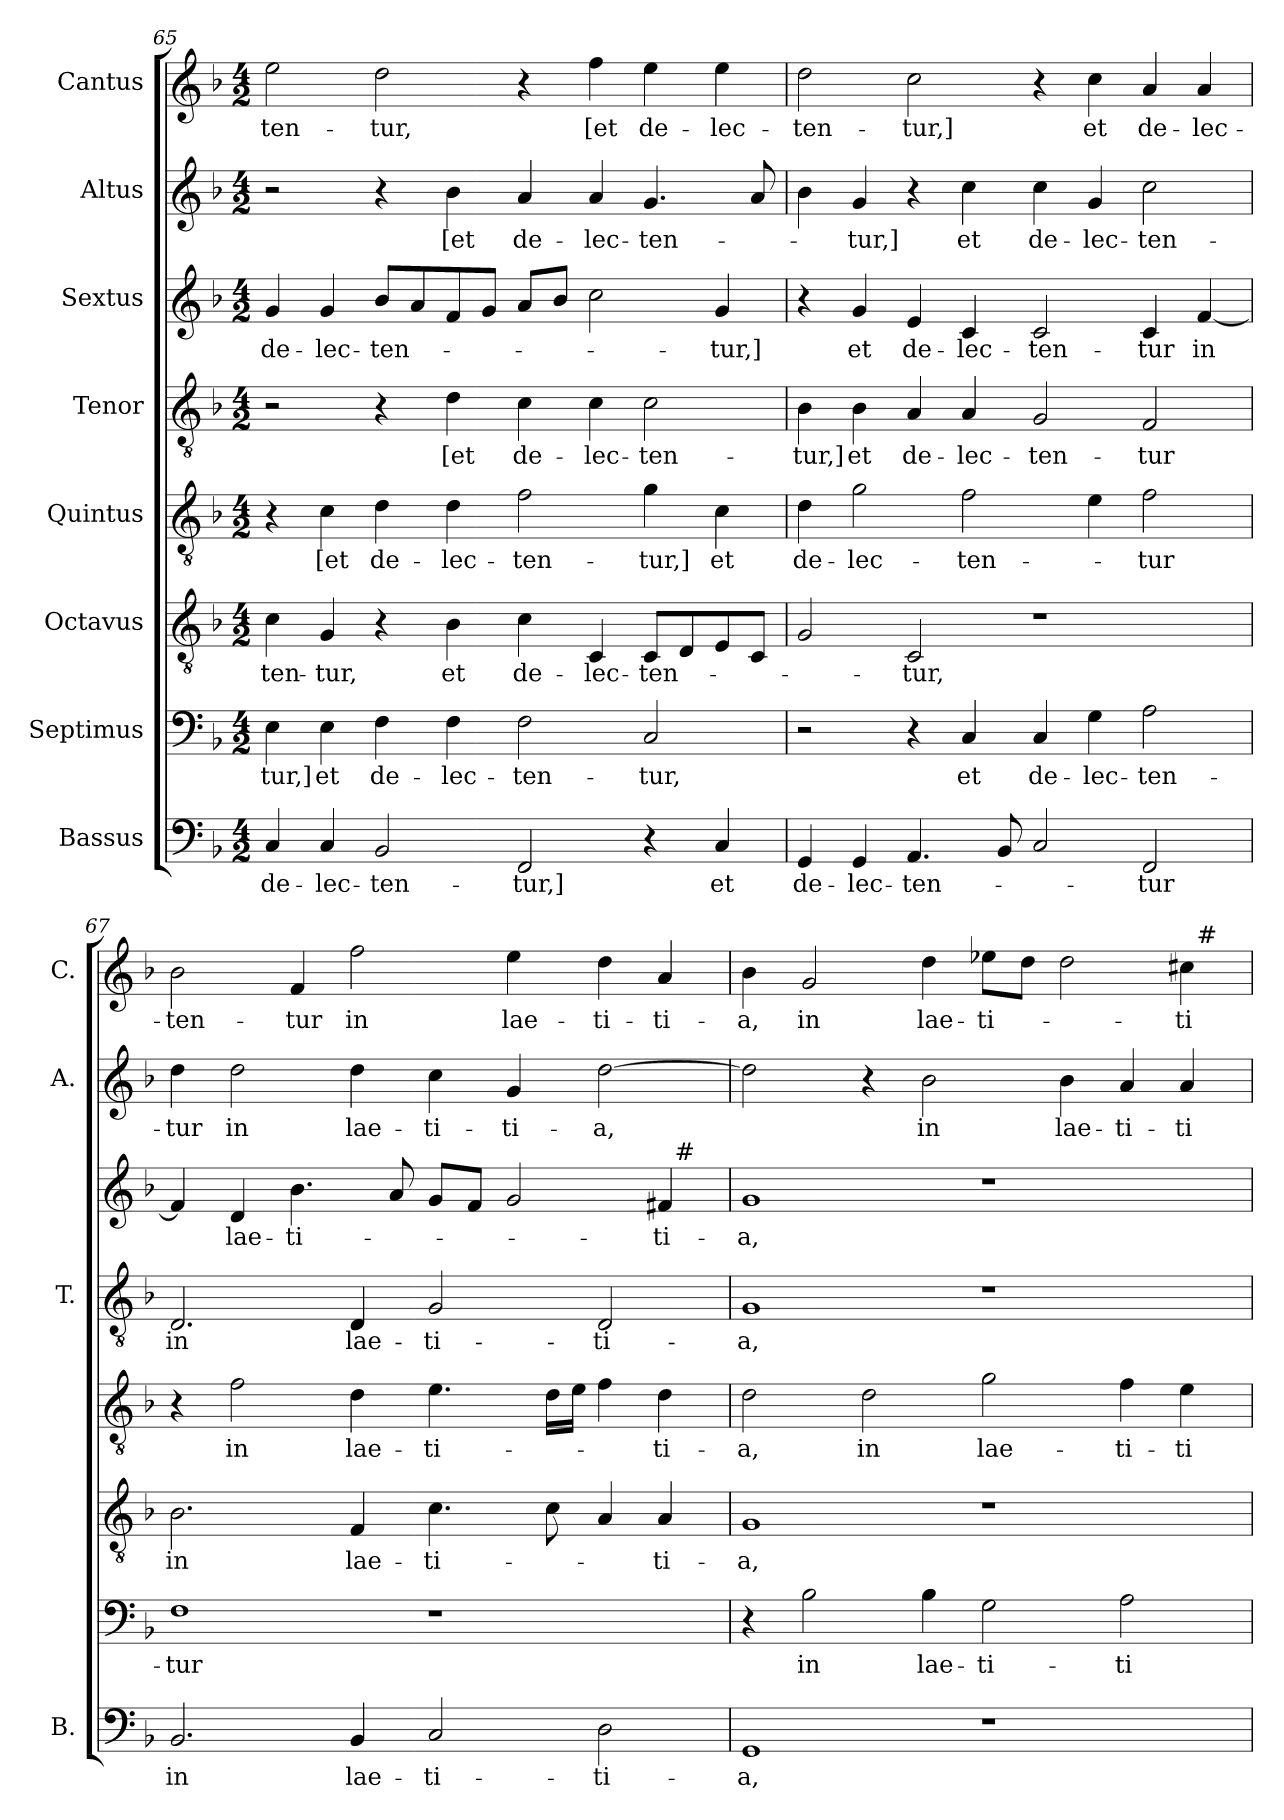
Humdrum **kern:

**kern	**text	**kern	**text	**kern	**text	**kern	**text	**kern	**text	**kern	**text	**kern	**text	**kern	**text
*part8	*part8	*part7	*part7	*part6	*part6	*part5	*part5	*part4	*part4	*part3	*part3	*part2	*part2	*part1	*part1
*staff8	*staff8	*staff7	*staff7	*staff6	*staff6	*staff5	*staff5	*staff4	*staff4	*staff3	*staff3	*staff2	*staff2	*staff1	*staff1
*I"Bassus	*	*I"Septimus	*	*I"Octavus	*	*I"Quintus	*	*I"Tenor	*	*I"Sextus	*	*I"Altus	*	*I"Cantus	*
*I'B.	*	*	*	*	*	*	*	*I'T.	*	*	*	*I'A.	*	*I'C.	*
!!LO:LB:g=z
*clefF4	*	*clefF4	*	*clefGv2	*	*clefGv2	*	*clefGv2	*	*clefG2	*	*clefG2	*	*clefG2	*
*	*	*	*	*ITrd7c12	*	*ITrd7c12	*	*ITrd7c12	*	*	*	*	*	*	*
*k[b-]	*	*k[b-]	*	*k[b-]	*	*k[b-]	*	*k[b-]	*	*k[b-]	*	*k[b-]	*	*k[b-]	*
*d:	*	*d:	*	*d:	*	*d:	*	*d:	*	*d:	*	*d:	*	*d:	*
*M4/2	*	*M4/2	*	*M4/2	*	*M4/2	*	*M4/2	*	*M4/2	*	*M4/2	*	*M4/2	*
=65	=65	=65	=65	=65	=65	=65	=65	=65	=65	=65	=65	=65	=65	=65	=65
!	!LO:LY:b	!	!LO:LY:b	!	!LO:LY:b	!	!	!	!	!	!LO:LY:b	!	!	!	!LO:LY:b
4C/	de-	4E\	-tur,]	4C\	-ten-	4r	.	2r	.	4g/	de-	2r	.	2ee\	-ten-
!	!LO:LY:b	!	!LO:LY:b	!	!LO:LY:b	!	!LO:LY:b	!	!	!	!LO:LY:b	!	!	!	!
4C/	-lec-	4E\	et	4GG/	-tur,	4C\	[et	.	.	4g/	-lec-	.	.	.	.
!	!LO:LY:b	!	!LO:LY:b	!	!	!	!LO:LY:b	!	!	!	!LO:LY:b	!	!	!	!LO:LY:b
2BB-/	-ten-	4F\	de-	4r	.	4D\	de-	4r	.	8b-/L	-ten-	4r	.	2dd\	-tur,
.	.	.	.	.	.	.	.	.	.	8a/	.	.	.	.	.
!	!	!	!LO:LY:b	!	!LO:LY:b	!	!LO:LY:b	!	!LO:LY:b	!	!	!	!LO:LY:b	!	!
.	.	4F\	-lec-	4BB-\	et	4D\	-lec-	4D\	[et	8f/	.	4b-\	[et	.	.
.	.	.	.	.	.	.	.	.	.	8g/J	.	.	.	.	.
!	!LO:LY:b	!	!LO:LY:b	!	!LO:LY:b	!	!LO:LY:b	!	!LO:LY:b	!	!	!	!LO:LY:b	!	!
2FF/	-tur,]	2F\	-ten-	4C\	de-	2F\	-ten-	4C\	de-	8a/L	.	4a/	de-	4r	.
.	.	.	.	.	.	.	.	.	.	8b-/J	.	.	.	.	.
!	!	!	!	!	!LO:LY:b	!	!	!	!LO:LY:b	!	!	!	!LO:LY:b	!	!LO:LY:b
.	.	.	.	4CC/	-lec-	.	.	4C\	-lec-	2cc\	.	4a/	-lec-	4ff\	[et
!	!	!	!LO:LY:b	!	!LO:LY:b	!	!LO:LY:b	!	!LO:LY:b	!	!	!	!LO:LY:b	!	!LO:LY:b
4r	.	2C/	-tur,	8CC/L	-ten-	4G\	-tur,]	2C\	-ten-	.	.	4.g/	-ten-	4ee\	de-
.	.	.	.	8DD/	.	.	.	.	.	.	.	.	.	.	.
!	!LO:LY:b	!	!	!	!	!	!LO:LY:b	!	!	!	!LO:LY:b	!	!	!	!LO:LY:b
4C/	et	.	.	8EE/	.	4C\	et	.	.	4g/	-tur,]	.	.	4ee\	-lec-
.	.	.	.	8CC/J	.	.	.	.	.	.	.	8a/	.	.	.
=66	=66	=66	=66	=66	=66	=66	=66	=66	=66	=66	=66	=66	=66	=66	=66
!	!LO:LY:b	!	!	!	!	!	!LO:LY:b	!	!LO:LY:b	!	!	!	!	!	!LO:LY:b
4GG/	de-	2r	.	2GG/	.	4D\	de-	4BB-\	-tur,]	4r	.	4b-\	.	2dd\	-ten-
!	!LO:LY:b	!	!	!	!	!	!LO:LY:b	!	!LO:LY:b	!	!LO:LY:b	!	!LO:LY:b	!	!
4GG/	-lec-	.	.	.	.	2G\	-lec-	4BB-\	et	4g/	et	4g/	-tur,]	.	.
!	!LO:LY:b	!	!	!	!LO:LY:b	!	!	!	!LO:LY:b	!	!LO:LY:b	!	!	!	!LO:LY:b
4.AA/	-ten-	4r	.	2CC/	-tur,	.	.	4AA/	de-	4e/	de-	4r	.	2cc\	-tur,]
!	!	!	!LO:LY:b	!	!	!	!LO:LY:b	!	!LO:LY:b	!	!LO:LY:b	!	!LO:LY:b	!	!
.	.	4C/	et	.	.	2F\	-ten-	4AA/	-lec-	4c/	-lec-	4cc\	et	.	.
8BB-/	.	.	.	.	.	.	.	.	.	.	.	.	.	.	.
!	!	!	!LO:LY:b	!	!	!	!	!	!LO:LY:b	!	!LO:LY:b	!	!LO:LY:b	!	!
2C/	.	4C/	de-	1r	.	.	.	2GG/	-ten-	2c/	-ten-	4cc\	de-	4r	.
!	!	!	!LO:LY:b	!	!	!	!	!	!	!	!	!	!LO:LY:b	!	!LO:LY:b
.	.	4G\	-lec-	.	.	4E\	.	.	.	.	.	4g/	-lec-	4cc\	et
!	!LO:LY:b	!	!LO:LY:b	!	!	!	!LO:LY:b	!	!LO:LY:b	!	!LO:LY:b	!	!LO:LY:b	!	!LO:LY:b
2FF/	-tur	2A\	-ten-	.	.	2F\	-tur	2FF/	-tur	4c/	-tur	2cc\	-ten-	4a/	de-
!	!	!	!	!	!	!	!	!	!	!	!LO:LY:b	!	!	!	!LO:LY:b
.	.	.	.	.	.	.	.	.	.	[<4f/	in	.	.	4a/	-lec-
=67	=67	=67	=67	=67	=67	=67	=67	=67	=67	=67	=67	=67	=67	=67	=67
!	!LO:LY:b	!	!LO:LY:b	!	!LO:LY:b	!	!	!	!LO:LY:b	!	!	!	!LO:LY:b	!	!LO:LY:b
*	*	*	*	*	*	*	*	*	*	*^	*	*	*	*	*
2.BB-/	in	1F	-tur	2.BB-\	in	4r	.	2.DD/	in	4f/]	1ryy	.	4dd\	-tur	2b-\	-ten-
!	!	!	!	!	!	!	!LO:LY:b	!	!	!	!	!LO:LY:b	!	!LO:LY:b	!	!
.	.	.	.	.	.	2F\	in	.	.	4d/	.	lae-	2dd\	in	.	.
!	!	!	!	!	!	!	!	!	!	!	!	!LO:LY:b	!	!	!	!LO:LY:b
.	.	.	.	.	.	.	.	.	.	4.b-\	.	-ti-	.	.	4f/	-tur
!	!LO:LY:b	!	!	!	!LO:LY:b	!	!LO:LY:b	!	!LO:LY:b	!	!	!	!	!LO:LY:b	!	!LO:LY:b
4BB-/	lae-	.	.	4FF/	lae-	4D\	lae-	4DD/	lae-	.	.	.	4dd\	lae-	2ff\	in
.	.	.	.	.	.	.	.	.	.	8a/	.	.	.	.	.	.
!	!LO:LY:b	!	!	!	!LO:LY:b	!	!LO:LY:b	!	!LO:LY:b	!	!	!	!	!LO:LY:b	!	!
2C/	-ti-	1r	.	4.C\	-ti-	4.E\	-ti-	2GG/	-ti-	8g/L	2ryy	.	4cc\	-ti-	.	.
.	.	.	.	.	.	.	.	.	.	8f/J	.	.	.	.	.	.
!	!	!	!	!	!	!	!	!	!	!	!	!	!	!LO:LY:b	!	!LO:LY:b
.	.	.	.	.	.	.	.	.	.	2g/	.	.	4g/	-ti-	4ee\	lae-
.	.	.	.	8C\	.	16D\LL	.	.	.	.	.	.	.	.	.	.
.	.	.	.	.	.	16E\JJ	.	.	.	.	.	.	.	.	.	.
!	!LO:LY:b	!	!	!	!	!	!	!	!LO:LY:b	!	!	!	!	!LO:LY:b	!	!LO:LY:b
2D\	-ti-	.	.	4AA/	.	4F\	.	2DD/	-ti-	.	4ryy	.	[>2dd\	-a,	4dd\	-ti-
!	!	!	!	!	!LO:LY:b	!	!LO:LY:b	!	!	!	!	!LO:LY:b	!	!	!	!LO:LY:b
.	.	.	.	4AA/	-ti-	4D\	-ti-	.	.	4f#/	32ryy	-ti-	.	.	4a/	-ti-
!	!	!	!	!	!	!	!	!	!	!	!LO:TX:a:t=#	!	!	!	!	!
.	.	.	.	.	.	.	.	.	.	.	8..ryy	.	.	.	.	.
=68	=68	=68	=68	=68	=68	=68	=68	=68	=68	=68	=68	=68	=68	=68	=68	=68
!	!LO:LY:b	!	!	!	!LO:LY:b	!	!LO:LY:b	!	!LO:LY:b	!	!	!LO:LY:b	!	!	!	!LO:LY:b
*	*	*	*	*	*	*	*	*	*	*v	*v	*	*	*	*^	*
1GG	-a,	4r	.	1GG	-a,	2D\	-a,	1GG	-a,	1g	-a,	2dd\]	.	4b-\	1ryy	-a,
!	!	!	!LO:LY:b	!	!	!	!	!	!	!	!	!	!	!	!	!LO:LY:b
.	.	2B-\	in	.	.	.	.	.	.	.	.	.	.	2g/	.	in
!	!	!	!	!	!	!	!LO:LY:b	!	!	!	!	!	!	!	!	!
.	.	.	.	.	.	2D\	in	.	.	.	.	4r	.	.	.	.
!	!	!	!LO:LY:b	!	!	!	!	!	!	!	!	!	!LO:LY:b	!	!	!LO:LY:b
.	.	4B-\	lae-	.	.	.	.	.	.	.	.	2b-\	in	4dd\	.	lae-
!	!	!	!LO:LY:b	!	!	!	!LO:LY:b	!	!	!	!	!	!	!	!	!LO:LY:b
1r	.	2G\	-ti-	1r	.	2G\	lae-	1r	.	1r	.	.	.	8ee-X\L	2ryy	-ti-
.	.	.	.	.	.	.	.	.	.	.	.	.	.	8dd\J	.	.
!	!	!	!	!	!	!	!	!	!	!	!	!	!LO:LY:b	!	!	!
.	.	.	.	.	.	.	.	.	.	.	.	4b-\	lae-	2dd\	.	.
!	!	!	!LO:LY:b	!	!	!	!LO:LY:b	!	!	!	!	!	!LO:LY:b	!	!	!
.	.	2A\	-ti-	.	.	4F\	-ti-	.	.	.	.	4a/	-ti-	.	4ryy	.
!	!	!	!	!	!	!	!LO:LY:b	!	!	!	!	!	!LO:LY:b	!	!	!LO:LY:b
.	.	.	.	.	.	4E\	-ti-	.	.	.	.	4a/	-ti-	4cc#\	32ryy	-ti-
!	!	!	!	!	!	!	!	!	!	!	!	!	!	!	!LO:TX:a:t=#	!
.	.	.	.	.	.	.	.	.	.	.	.	.	.	.	8..ryy	.
*	*	*	*	*	*	*	*	*	*	*	*	*	*	*v	*v	*
=	=	=	=	=	=	=	=	=	=	=	=	=	=	=	=
*-	*-	*-	*-	*-	*-	*-	*-	*-	*-	*-	*-	*-	*-	*-	*-
